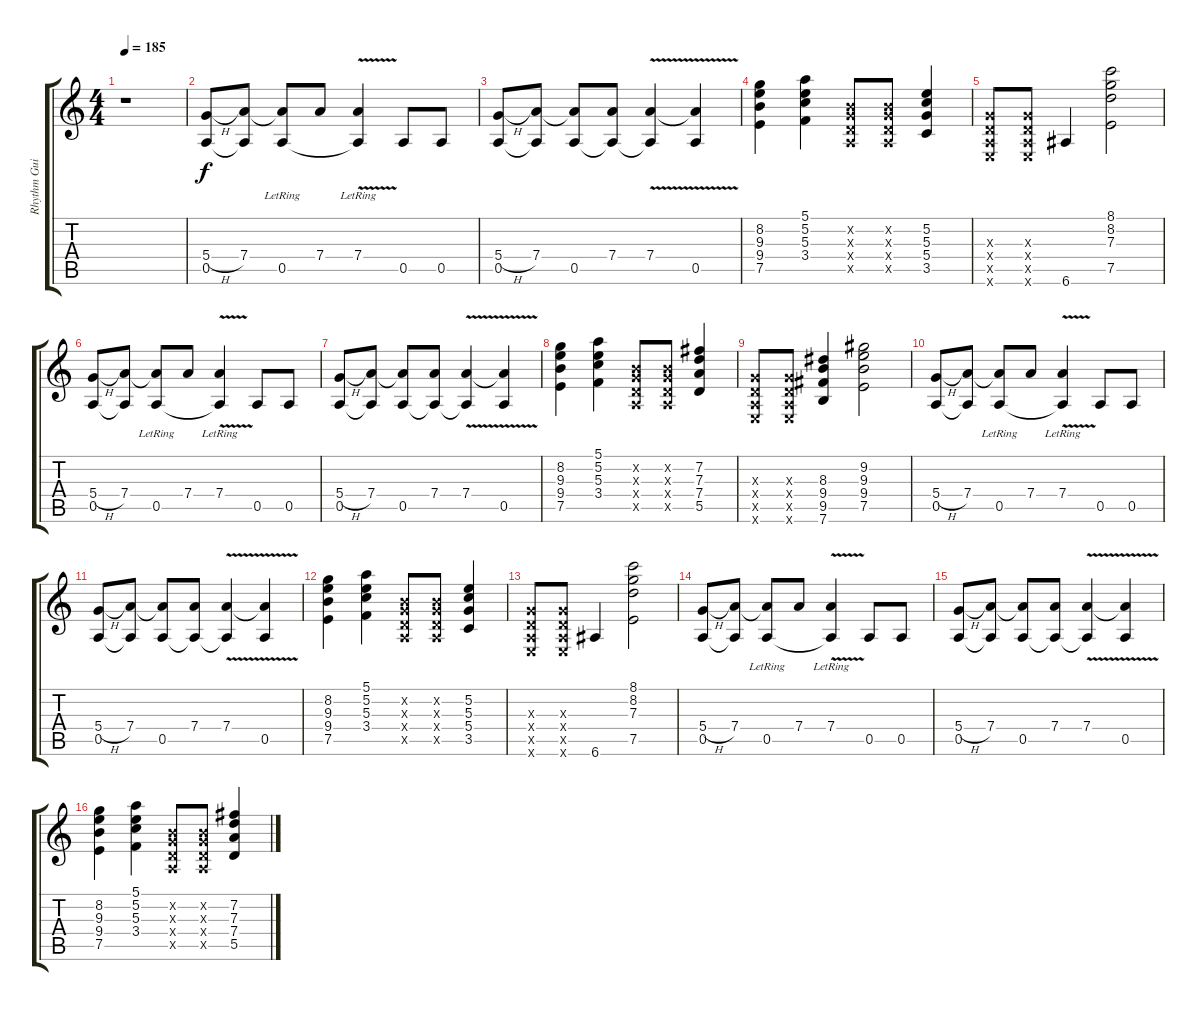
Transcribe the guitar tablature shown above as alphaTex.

\track ("Rhythm Guitar 2" "Rhythm Gui") {instrument distortionguitar}
\staff {score tabs}
\tuning (E4 B3 G3 D3 A2 E2) {hide}
\ts (4 4)
\tempo 185
\clef g2
\ks c
r.1{dy f} |
(5.4{h} 0.5).8 (7.4 0.5{t}).8 (7.4{t} 0.5{lr}).8 7.4.8 (7.4{v lr} 0.5{t}).4 0.5.8 0.5.8 |
(5.4{h} 0.5).8 (7.4 0.5{t}).8 (7.4{t} 0.5).8 (7.4 0.5{t}).8 (7.4{v} 0.5{t}).4 (7.4{t} 0.5).4 |
(8.2 9.3 9.4 7.5).4 (5.1 5.2 5.3 3.4).4 (0.2{x} 0.3{x} 0.4{x} 0.5{x}).8 (0.2{x} 0.3{x} 0.4{x} 0.5{x}).8 (5.2 5.3 5.4 3.5).4 |
(0.3{x} 0.4{x} 0.5{x} 0.6{x}).8 (0.3{x} 0.4{x} 0.5{x} 0.6{x}).8 6.6.4 (8.1 8.2 7.3 7.5).2 |
(5.4{h} 0.5).8 (7.4 0.5{t}).8 (7.4{t} 0.5{lr}).8 7.4.8 (7.4{v lr} 0.5{t}).4 0.5.8 0.5.8 |
(5.4{h} 0.5).8 (7.4 0.5{t}).8 (7.4{t} 0.5).8 (7.4 0.5{t}).8 (7.4{v} 0.5{t}).4 (7.4{t} 0.5).4 |
(8.2 9.3 9.4 7.5).4 (5.1 5.2 5.3 3.4).4 (0.2{x} 0.3{x} 0.4{x} 0.5{x}).8 (0.2{x} 0.3{x} 0.4{x} 0.5{x}).8 (7.2 7.3 7.4 5.5).4 |
(0.3{x} 0.4{x} 0.5{x} 0.6{x}).8 (0.3{x} 0.4{x} 0.5{x} 0.6{x}).8 (8.3 9.4 9.5 7.6).4 (9.2 9.3 9.4 7.5).2 |
(5.4{h} 0.5).8 (7.4 0.5{t}).8 (7.4{t} 0.5{lr}).8 7.4.8 (7.4{v lr} 0.5{t}).4 0.5.8 0.5.8 |
(5.4{h} 0.5).8 (7.4 0.5{t}).8 (7.4{t} 0.5).8 (7.4 0.5{t}).8 (7.4{v} 0.5{t}).4 (7.4{t} 0.5).4 |
(8.2 9.3 9.4 7.5).4 (5.1 5.2 5.3 3.4).4 (0.2{x} 0.3{x} 0.4{x} 0.5{x}).8 (0.2{x} 0.3{x} 0.4{x} 0.5{x}).8 (5.2 5.3 5.4 3.5).4 |
(0.3{x} 0.4{x} 0.5{x} 0.6{x}).8 (0.3{x} 0.4{x} 0.5{x} 0.6{x}).8 6.6.4 (8.1 8.2 7.3 7.5).2 |
(5.4{h} 0.5).8 (7.4 0.5{t}).8 (7.4{t} 0.5{lr}).8 7.4.8 (7.4{v lr} 0.5{t}).4 0.5.8 0.5.8 |
(5.4{h} 0.5).8 (7.4 0.5{t}).8 (7.4{t} 0.5).8 (7.4 0.5{t}).8 (7.4{v} 0.5{t}).4 (7.4{t} 0.5).4 |
(8.2 9.3 9.4 7.5).4 (5.1 5.2 5.3 3.4).4 (0.2{x} 0.3{x} 0.4{x} 0.5{x}).8 (0.2{x} 0.3{x} 0.4{x} 0.5{x}).8 (7.2 7.3 7.4 5.5).4
